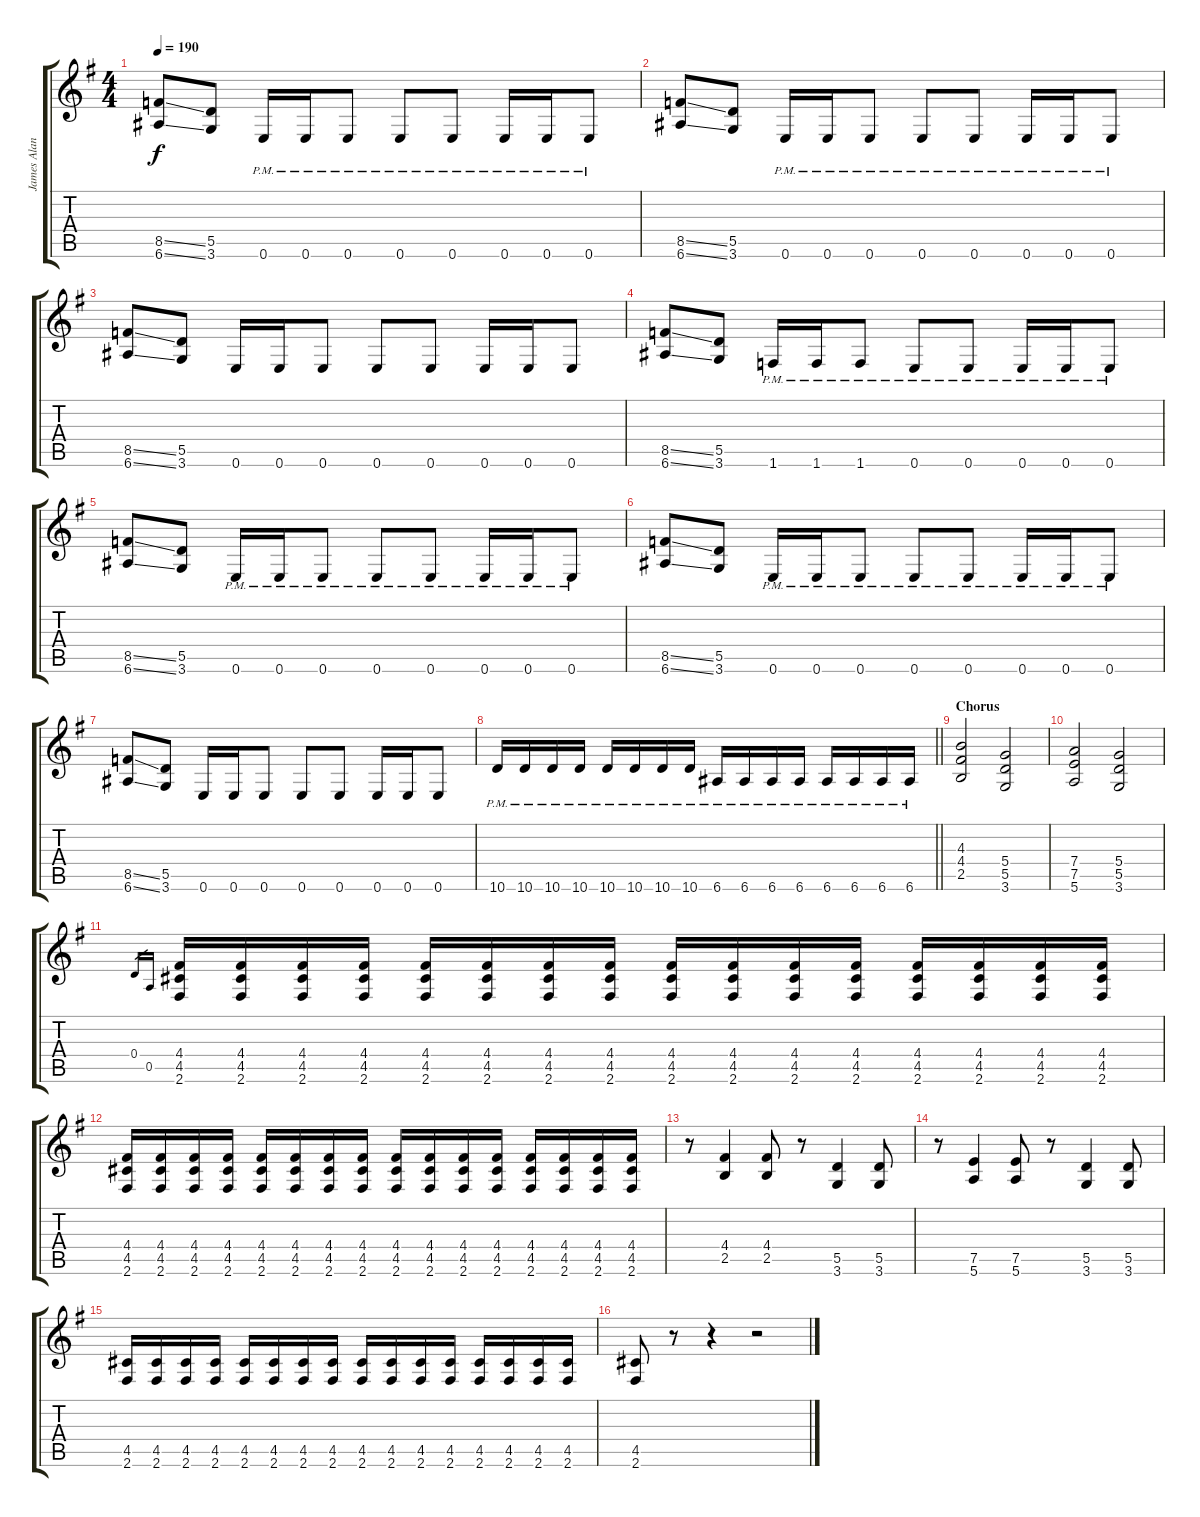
\track ("James Alan Hetfield - Rhythm Guitar" "James Alan") {instrument distortionguitar}
\staff {score tabs}
\tuning (E4 B3 G3 D3 A2 E2) {hide}
\ts (4 4)
\tempo 190
\clef g2
\ks eminor
(8.5{ss} 6.6{ss}).8{dy f} (5.5 3.6).8 0.6{pm}.16 0.6{pm}.16 0.6{pm}.8 0.6{pm}.8 0.6{pm}.8 0.6{pm}.16 0.6{pm}.16 0.6{pm}.8 |
(8.5{ss} 6.6{ss}).8 (5.5 3.6).8 0.6{pm}.16 0.6{pm}.16 0.6{pm}.8 0.6{pm}.8 0.6{pm}.8 0.6{pm}.16 0.6{pm}.16 0.6{pm}.8 |
(8.5{ss} 6.6{ss}).8 (5.5 3.6).8 0.6.16 0.6.16 0.6.8 0.6.8 0.6.8 0.6.16 0.6.16 0.6.8 |
(8.5{ss} 6.6{ss}).8 (5.5 3.6).8 1.6{pm}.16 1.6{pm}.16 1.6{pm}.8 0.6{pm}.8 0.6{pm}.8 0.6{pm}.16 0.6{pm}.16 0.6{pm}.8 |
(8.5{ss} 6.6{ss}).8 (5.5 3.6).8 0.6{pm}.16 0.6{pm}.16 0.6{pm}.8 0.6{pm}.8 0.6{pm}.8 0.6{pm}.16 0.6{pm}.16 0.6{pm}.8 |
(8.5{ss} 6.6{ss}).8 (5.5 3.6).8 0.6{pm}.16 0.6{pm}.16 0.6{pm}.8 0.6{pm}.8 0.6{pm}.8 0.6{pm}.16 0.6{pm}.16 0.6{pm}.8 |
(8.5{ss} 6.6{ss}).8 (5.5 3.6).8 0.6.16 0.6.16 0.6.8 0.6.8 0.6.8 0.6.16 0.6.16 0.6.8 |
\barLineRight lightlight
10.6{pm}.16 10.6{pm}.16 10.6{pm}.16 10.6{pm}.16 10.6{pm}.16 10.6{pm}.16 10.6{pm}.16 10.6{pm}.16 6.6{pm}.16 6.6{pm}.16 6.6{pm}.16 6.6{pm}.16 6.6{pm}.16 6.6{pm}.16 6.6{pm}.16 6.6{pm}.16 |
\section ("" "Chorus")
(4.3 4.4 2.5).2 (5.4 5.5 3.6).2 |
(7.4 7.5 5.6).2 (5.4 5.5 3.6).2 |
0.4.16{gr} 0.5.16{gr} (4.4 4.5 2.6).16 (4.4 4.5 2.6).16 (4.4 4.5 2.6).16 (4.4 4.5 2.6).16 (4.4 4.5 2.6).16 (4.4 4.5 2.6).16 (4.4 4.5 2.6).16 (4.4 4.5 2.6).16 (4.4 4.5 2.6).16 (4.4 4.5 2.6).16 (4.4 4.5 2.6).16 (4.4 4.5 2.6).16 (4.4 4.5 2.6).16 (4.4 4.5 2.6).16 (4.4 4.5 2.6).16 (4.4 4.5 2.6).16 |
(4.4 4.5 2.6).16 (4.4 4.5 2.6).16 (4.4 4.5 2.6).16 (4.4 4.5 2.6).16 (4.4 4.5 2.6).16 (4.4 4.5 2.6).16 (4.4 4.5 2.6).16 (4.4 4.5 2.6).16 (4.4 4.5 2.6).16 (4.4 4.5 2.6).16 (4.4 4.5 2.6).16 (4.4 4.5 2.6).16 (4.4 4.5 2.6).16 (4.4 4.5 2.6).16 (4.4 4.5 2.6).16 (4.4 4.5 2.6).16 |
r.8 (4.4 2.5).4 (4.4 2.5).8 r.8 (5.5 3.6).4 (5.5 3.6).8 |
r.8 (7.5 5.6).4 (7.5 5.6).8 r.8 (5.5 3.6).4 (5.5 3.6).8 |
(4.5 2.6).16 (4.5 2.6).16 (4.5 2.6).16 (4.5 2.6).16 (4.5 2.6).16 (4.5 2.6).16 (4.5 2.6).16 (4.5 2.6).16 (4.5 2.6).16 (4.5 2.6).16 (4.5 2.6).16 (4.5 2.6).16 (4.5 2.6).16 (4.5 2.6).16 (4.5 2.6).16 (4.5 2.6).16 |
(4.5 2.6).8 r.8 r.4 r.2
